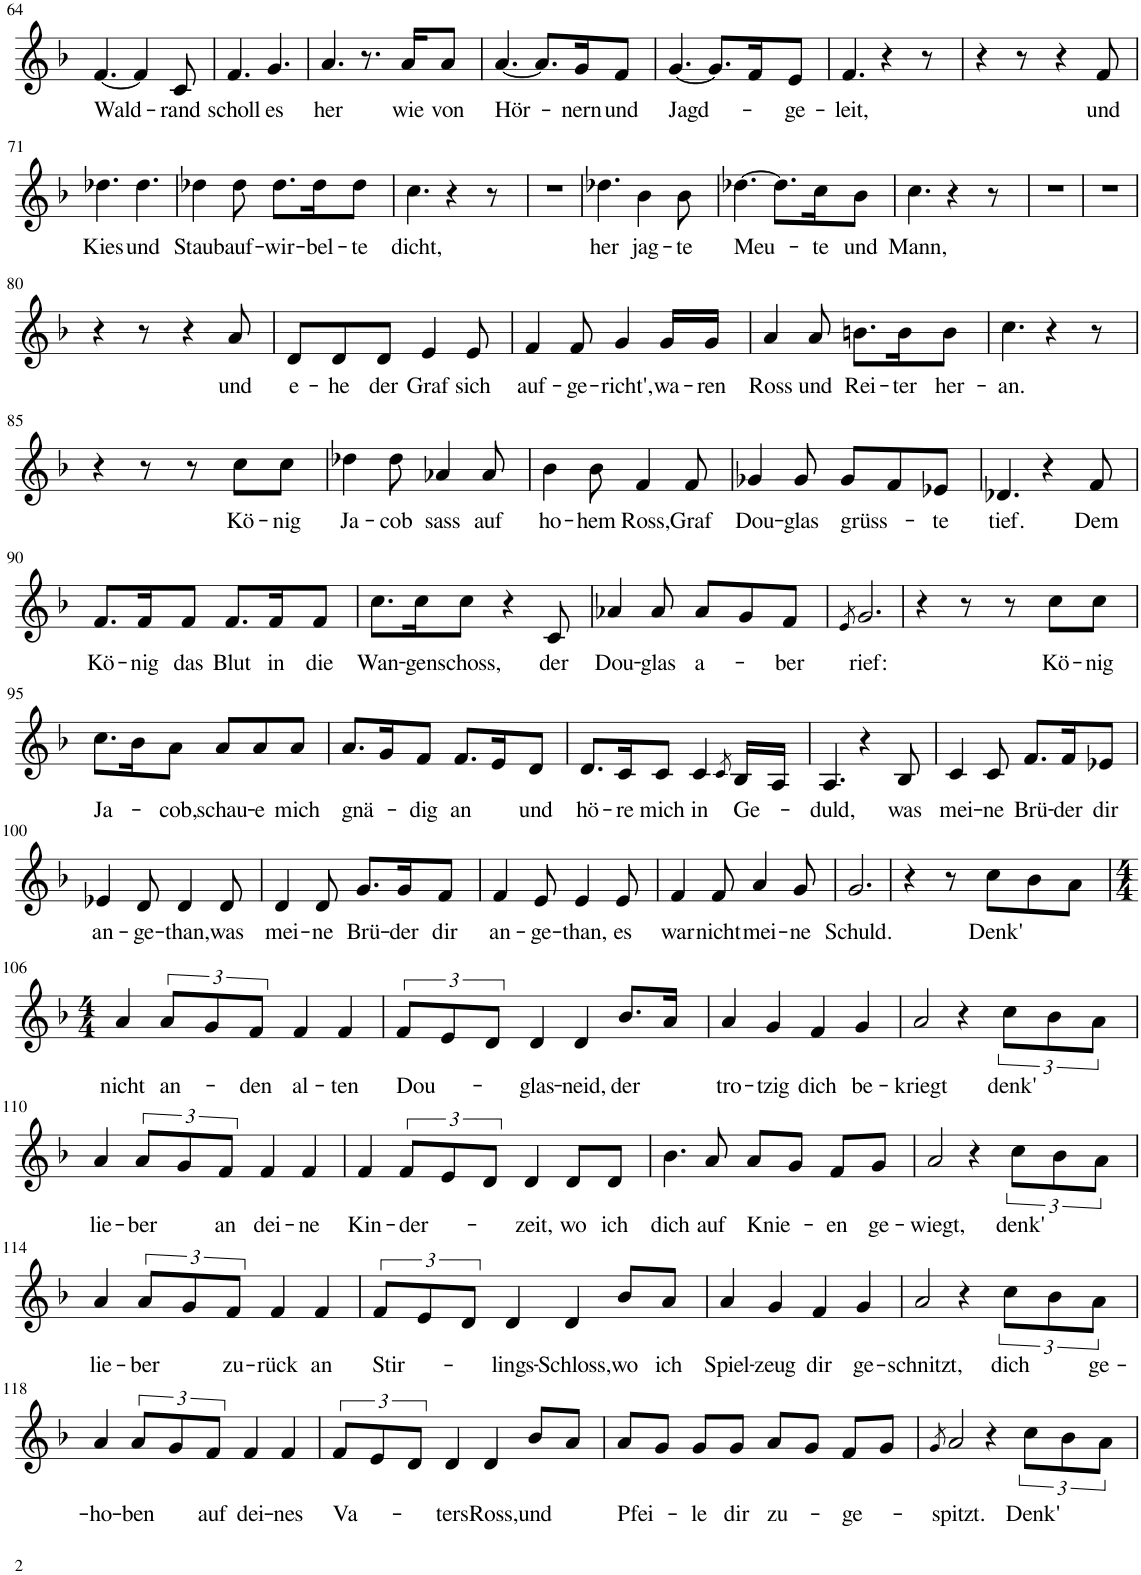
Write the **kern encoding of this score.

**kern	**text
*part1	*part1
*staff1	*staff1
*I"Piano	*
*I'Pno	*
!!LO:PB:g=z
*clefG2	*
*k[b-]	*
*M6/8	*
=64	=64
!	!LO:LY:b
[4.f/	Wald-
4f/]	.
!	!LO:LY:b
8c/	-rand
=65	=65
!	!LO:LY:b
4.f/	scholl
!	!LO:LY:b
4.g/	es
=66	=66
!	!LO:LY:b
4.a/	her
8.r	.
!	!LO:LY:b
16a/KL	wie
!	!LO:LY:b
8a/J	von
=67	=67
!	!LO:LY:b
[4.a/	Hör-
8.a/L]	.
!	!LO:LY:b
16g/K	-nern
!	!LO:LY:b
8f/J	und
=68	=68
!	!LO:LY:b
[4.g/	Jagd-
8.g/L]	.
16f/K	.
!	!LO:LY:b
8e/J	-ge-
=69	=69
!	!LO:LY:b
4.f/	-leit,
4r	.
8r	.
=70	=70
4r	.
8r	.
4r	.
!	!LO:LY:b
8f/	und
!!LO:LB:g=z
=71	=71
!	!LO:LY:b
4.dd-X\	Kies
!	!LO:LY:b
4.dd-\	und
=72	=72
!	!LO:LY:b
4dd-X\	Staub
!	!LO:LY:b
8dd-\	auf-
!	!LO:LY:b
8.dd-\L	-wir-
!	!LO:LY:b
16dd-\K	-bel-
!	!LO:LY:b
8dd-\J	-te
=73	=73
!	!LO:LY:b
4.cc\	dicht,
4r	.
8r	.
=74	=74
2.r	.
=75	=75
!	!LO:LY:b
4.dd-X\	her
!	!LO:LY:b
4b-\	jag-
!	!LO:LY:b
8b-\	-te
=76	=76
!	!LO:LY:b
[4.dd-X\	Meu-
8.dd-\L]	.
!	!LO:LY:b
16cc\K	-te
!	!LO:LY:b
8b-\J	und
=77	=77
!	!LO:LY:b
4.cc\	Mann,
4r	.
8r	.
=78	=78
2.r	.
=79	=79
2.r	.
!!LO:LB:g=z
=80	=80
4r	.
8r	.
4r	.
!	!LO:LY:b
8a/	und
=81	=81
!	!LO:LY:b
8d/L	e-
!	!LO:LY:b
8d/	-he
!	!LO:LY:b
8d/J	der
!	!LO:LY:b
4e/	Graf
!	!LO:LY:b
8e/	sich
=82	=82
!	!LO:LY:b
4f/	auf-
!	!LO:LY:b
8f/	-ge-
!	!LO:LY:b
4g/	-richt',
!	!LO:LY:b
16g/LL	wa-
!	!LO:LY:b
16g/JJ	-ren
=83	=83
!	!LO:LY:b
4a/	Ross
!	!LO:LY:b
8a/	und
!	!LO:LY:b
8.bn\L	Rei-
!	!LO:LY:b
16b\K	-ter
!	!LO:LY:b
8b\J	her-
=84	=84
!	!LO:LY:b
4.cc\	-an.
4r	.
8r	.
!!LO:LB:g=z
=85	=85
4r	.
8r	.
8r	.
!	!LO:LY:b
8cc\L	Kö-
!	!LO:LY:b
8cc\J	-nig
=86	=86
!	!LO:LY:b
4dd-X\	Ja-
!	!LO:LY:b
8dd-\	-cob
!	!LO:LY:b
4a-X/	sass
!	!LO:LY:b
8a-/	auf
=87	=87
!	!LO:LY:b
4b-\	ho-
!	!LO:LY:b
8b-\	-hem
!	!LO:LY:b
4f/	Ross,
!	!LO:LY:b
8f/	Graf
=88	=88
!	!LO:LY:b
4g-X/	Dou-
!	!LO:LY:b
8g-/	-glas
!	!LO:LY:b
8g-/L	grüss-
8f/	.
!	!LO:LY:b
8e-X/J	-te
=89	=89
!	!LO:LY:b
4.d-X/	tief.
4r	.
!	!LO:LY:b
8f/	Dem
!!LO:LB:g=z
=90	=90
!	!LO:LY:b
8.f/L	Kö-
!	!LO:LY:b
16f/K	-nig
!	!LO:LY:b
8f/J	das
!	!LO:LY:b
8.f/L	Blut
!	!LO:LY:b
16f/K	in
!	!LO:LY:b
8f/J	die
=91	=91
!	!LO:LY:b
8.cc\L	Wan-
!	!LO:LY:b
16cc\K	-gen
!	!LO:LY:b
8cc\J	schoss,
4r	.
!	!LO:LY:b
8c/	der
=92	=92
!	!LO:LY:b
4a-X/	Dou-
!	!LO:LY:b
8a-/	-glas
!	!LO:LY:b
8a-/L	a-
8g/	.
!	!LO:LY:b
8f/J	-ber
=93	=93
8qe/	.
!	!LO:LY:b
2.g/	rief:
=94	=94
4r	.
8r	.
8r	.
!	!LO:LY:b
8cc\L	Kö-
!	!LO:LY:b
8cc\J	-nig
!!LO:LB:g=z
=95	=95
!	!LO:LY:b
8.cc\L	Ja-
16b-\K	.
!	!LO:LY:b
8a\J	-cob,
!	!LO:LY:b
8a/L	schau-
!	!LO:LY:b
8a/	-e
!	!LO:LY:b
8a/J	mich
=96	=96
!	!LO:LY:b
8.a/L	gnä-
16g/K	.
!	!LO:LY:b
8f/J	-dig
!	!LO:LY:b
8.f/L	an
16e/K	.
!	!LO:LY:b
8d/J	und
=97	=97
!	!LO:LY:b
8.d/L	hö-
!	!LO:LY:b
16c/K	-re
!	!LO:LY:b
8c/J	mich
!	!LO:LY:b
4c/	in
8qc/	.
!	!LO:LY:b
16B-/LL	Ge-
16A/JJ	.
=98	=98
!	!LO:LY:b
4.A/	-duld,
4r	.
!	!LO:LY:b
8B-/	was
=99	=99
!	!LO:LY:b
4c/	mei-
!	!LO:LY:b
8c/	-ne
!	!LO:LY:b
8.f/L	Brü-
!	!LO:LY:b
16f/K	-der
!	!LO:LY:b
8e-X/J	dir
!!LO:LB:g=z
=100	=100
!	!LO:LY:b
4e-X/	an-
!	!LO:LY:b
8d/	-ge-
!	!LO:LY:b
4d/	-than,
!	!LO:LY:b
8d/	was
=101	=101
!	!LO:LY:b
4d/	mei-
!	!LO:LY:b
8d/	-ne
!	!LO:LY:b
8.g/L	Brü-
!	!LO:LY:b
16g/K	-der
!	!LO:LY:b
8f/J	dir
=102	=102
!	!LO:LY:b
4f/	an-
!	!LO:LY:b
8e/	-ge-
!	!LO:LY:b
4e/	-than,
!	!LO:LY:b
8e/	es
=103	=103
!	!LO:LY:b
4f/	war
!	!LO:LY:b
8f/	nicht
!	!LO:LY:b
4a/	mei-
!	!LO:LY:b
8g/	-ne
=104	=104
!	!LO:LY:b
2.g/	Schuld.
=105	=105
4r	.
8r	.
!	!LO:LY:b
8cc\L	Denk'
8b-\	.
8a\J	.
!!LO:LB:g=z
=106	=106
*M4/4	*
!	!LO:LY:b
4a/	nicht
!	!LO:LY:b
12a/L	an-
12g/	.
!	!LO:LY:b
12f/J	-den
!	!LO:LY:b
4f/	al-
!	!LO:LY:b
4f/	-ten
=107	=107
!	!LO:LY:b
12f/L	Dou-
12e/	.
12d/J	.
!	!LO:LY:b
4d/	-glas-
!	!LO:LY:b
4d/	-neid,
!	!LO:LY:b
8.b-/L	der
16a/Jk	.
=108	=108
!	!LO:LY:b
4a/	tro-
!	!LO:LY:b
4g/	-tzig
!	!LO:LY:b
4f/	dich
!	!LO:LY:b
4g/	be-
=109	=109
!	!LO:LY:b
2a/	-kriegt
4r	.
!	!LO:LY:b
12cc\L	denk'
12b-\	.
12a\J	.
!!LO:LB:g=z
=110	=110
!	!LO:LY:b
4a/	lie-
!	!LO:LY:b
12a/L	-ber
12g/	.
!	!LO:LY:b
12f/J	an
!	!LO:LY:b
4f/	dei-
!	!LO:LY:b
4f/	-ne
=111	=111
!	!LO:LY:b
4f/	Kin-
!	!LO:LY:b
12f/L	-der-
12e/	.
12d/J	.
!	!LO:LY:b
4d/	-zeit,
!	!LO:LY:b
8d/L	wo
!	!LO:LY:b
8d/J	ich
=112	=112
!	!LO:LY:b
4.b-\	dich
!	!LO:LY:b
8a/	auf
!	!LO:LY:b
8a/L	Knie-
8g/J	.
!	!LO:LY:b
8f/L	-en
!	!LO:LY:b
8g/J	ge-
=113	=113
!	!LO:LY:b
2a/	-wiegt,
4r	.
!	!LO:LY:b
12cc\L	denk'
12b-\	.
12a\J	.
!!LO:LB:g=z
=114	=114
!	!LO:LY:b
4a/	lie-
!	!LO:LY:b
12a/L	-ber
12g/	.
!	!LO:LY:b
12f/J	zu-
!	!LO:LY:b
4f/	-rück
!	!LO:LY:b
4f/	an
=115	=115
!	!LO:LY:b
12f/L	Stir-
12e/	.
12d/J	.
!	!LO:LY:b
4d/	-lings-
!	!LO:LY:b
4d/	-Schloss,
!	!LO:LY:b
8b-/L	wo
!	!LO:LY:b
8a/J	ich
=116	=116
!	!LO:LY:b
4a/	Spiel-
!	!LO:LY:b
4g/	-zeug
!	!LO:LY:b
4f/	dir
!	!LO:LY:b
4g/	ge-
=117	=117
!	!LO:LY:b
2a/	-schnitzt,
4r	.
!	!LO:LY:b
12cc\L	dich
12b-\	.
!	!LO:LY:b
12a\J	ge-
!!LO:LB:g=z
=118	=118
!	!LO:LY:b
4a/	-ho-
!	!LO:LY:b
12a/L	-ben
12g/	.
!	!LO:LY:b
12f/J	auf
!	!LO:LY:b
4f/	dei-
!	!LO:LY:b
4f/	-nes
=119	=119
!	!LO:LY:b
12f/L	Va-
12e/	.
12d/J	.
!	!LO:LY:b
4d/	-ters
!	!LO:LY:b
4d/	Ross,
!	!LO:LY:b
8b-/L	und
8a/J	.
=120	=120
!	!LO:LY:b
8a/L	Pfei-
8g/J	.
!	!LO:LY:b
8g/L	-le
!	!LO:LY:b
8g/J	dir
!	!LO:LY:b
8a/L	zu-
8g/J	.
!	!LO:LY:b
8f/L	-ge-
8g/J	.
=121	=121
8qg/	.
!	!LO:LY:b
2a/	-spitzt.
4r	.
!	!LO:LY:b
12cc\L	Denk'
12b-\	.
12a\J	.
=	=
*-	*-
